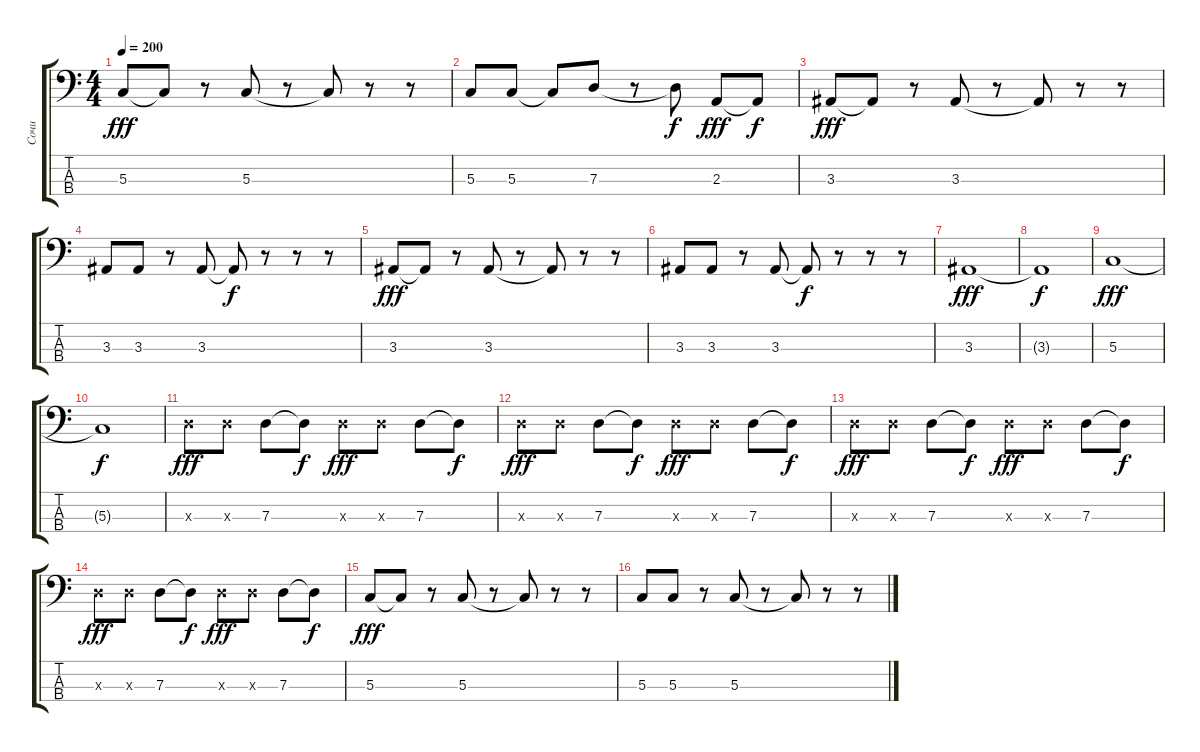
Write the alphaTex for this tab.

\track ("Сочи" "Сочи") {instrument electricbasspick}
\staff {score tabs}
\tuning (F2 C2 G1 C1) {hide}
\ts (4 4)
\tempo 200
\clef f4
\ks c
5.3.8{dy fff} 5.3{t}.8 r.8 5.3.8 r.8 5.3{t}.8 r.8 r.8 |
5.3.8 5.3.8 5.3{t}.8 7.3.8 r.8 7.3{t}.8{dy f} 2.3.8{dy fff} 2.3{t}.8{dy f} |
3.3.8{dy fff} 3.3{t}.8 r.8 3.3.8 r.8 3.3{t}.8 r.8 r.8 |
3.3.8 3.3.8 r.8 3.3.8 3.3{t}.8{dy f} r.8 r.8 r.8 |
3.3.8{dy fff} 3.3{t}.8 r.8 3.3.8 r.8 3.3{t}.8 r.8 r.8 |
3.3.8 3.3.8 r.8 3.3.8 3.3{t}.8{dy f} r.8 r.8 r.8 |
3.3.1{dy fff} |
3.3{t}.1{dy f} |
5.3.1{dy fff} |
5.3{t}.1{dy f} |
7.3{x}.8{dy fff} 7.3{x}.8 7.3.8 7.3{t}.8{dy f} 7.3{x}.8{dy fff} 7.3{x}.8 7.3.8 7.3{t}.8{dy f} |
7.3{x}.8{dy fff} 7.3{x}.8 7.3.8 7.3{t}.8{dy f} 7.3{x}.8{dy fff} 7.3{x}.8 7.3.8 7.3{t}.8{dy f} |
7.3{x}.8{dy fff} 7.3{x}.8 7.3.8 7.3{t}.8{dy f} 7.3{x}.8{dy fff} 7.3{x}.8 7.3.8 7.3{t}.8{dy f} |
7.3{x}.8{dy fff} 7.3{x}.8 7.3.8 7.3{t}.8{dy f} 7.3{x}.8{dy fff} 7.3{x}.8 7.3.8 7.3{t}.8{dy f} |
5.3.8{dy fff} 5.3{t}.8 r.8 5.3.8 r.8 5.3{t}.8 r.8 r.8 |
5.3.8 5.3.8 r.8 5.3.8 r.8 5.3{t}.8 r.8 r.8
